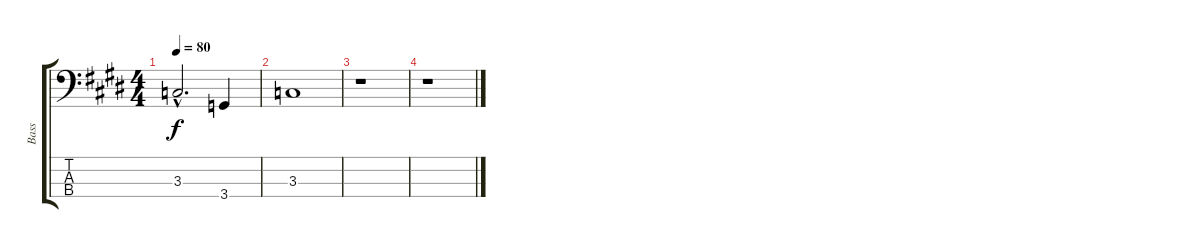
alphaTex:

\track ("Bass" "Bass") {instrument electricbasspick}
\staff {score tabs}
\tuning (G2 D2 A1 E1) {hide}
\ts (4 4)
\tempo 80
\clef f4
\ks e
3.3{hac}.2{d dy f} 3.4.4 |
3.3.1 |
r.1 |
r.1
